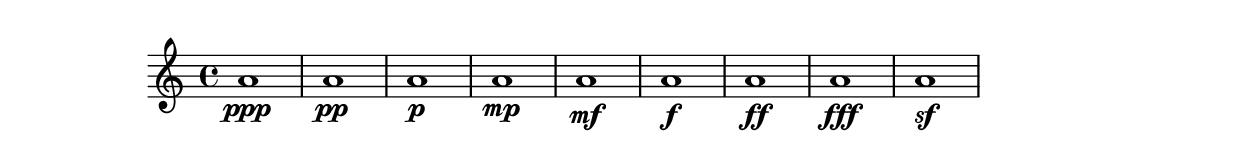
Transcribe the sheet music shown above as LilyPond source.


\version "1.9.2"
\header {
    texidoc = "@cindex Dynamic Absolute Volume
Absolute dynamics have effect in MIDI files.
"
}


\score{
\notes\relative c''{
%segfault in engraver
a1\ppp 
a1\pp
a\p
a\mp
a\mf
a\f
a\ff
a\fff
a\sf
}
\paper{ raggedright = ##t }
\midi{
\tempo 1 = 60
}
}

